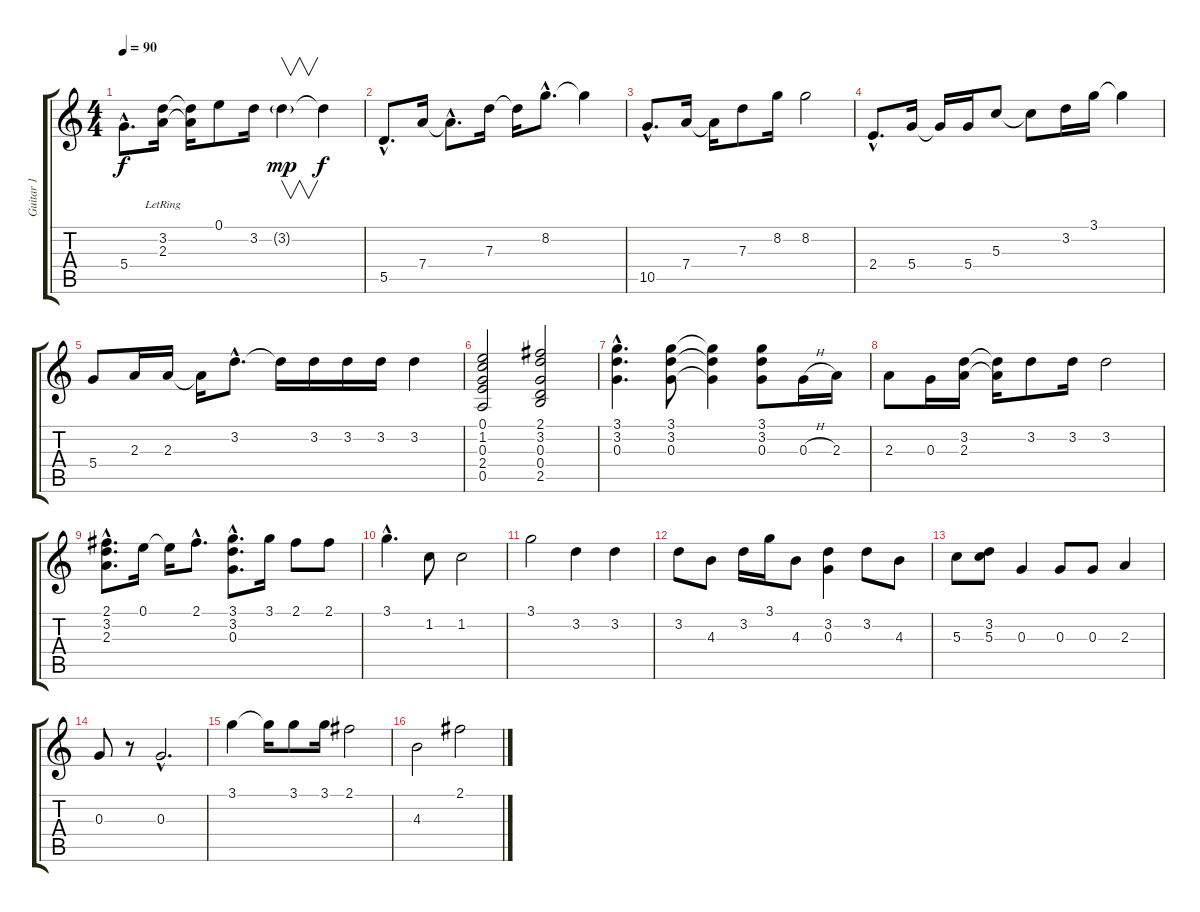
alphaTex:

\track ("Guitar 1" "Guitar 1") {instrument electricguitarjazz}
\staff {score tabs}
\tuning (E4 B3 G3 D3 A2 E2) {hide}
\ts (4 4)
\tempo 90
\clef g2
\ks c
5.4{hac}.8{d dy f} (3.2{lr} 2.3{lr}).16 (3.2{t} 2.3{t}).16 0.1.8 3.2.16 3.2{g}.4{v dy mp} 3.2{t}.4{dy f} |
5.5{hac}.8{d} 7.4.16 7.4{hac t}.8{d} 7.3.16 7.3{t}.16 8.2{hac}.8{d} 8.2{t}.4 |
10.5{hac}.8{d} 7.4.16 7.4{t}.16 7.3.8 8.2.16 8.2.2 |
2.4{hac}.8{d} 5.4.16 5.4{t}.16 5.4.16 5.3.8 5.3{t}.8 3.2.16 3.1.16 3.1{t}.4 |
5.4.8 2.3.16 2.3.16 2.3{t}.16 3.2{hac}.8{d} 3.2{t}.16 3.2.16 3.2.16 3.2.16 3.2.4 |
(0.1 1.2 0.3 2.4 0.5).2 (2.1 3.2 0.3 0.4 2.5).2 |
(3.1{hac} 3.2{hac} 0.3{hac}).4{d} (3.1 3.2 0.3).8 (3.1{t} 3.2{t} 0.3{t}).4 (3.1 3.2 0.3).8 0.3{h}.16 2.3.16 |
2.3.8 0.3.16 (3.2 2.3).16 (3.2{t} 2.3{t}).16 3.2.8 3.2.16 3.2.2 |
(2.1{hac} 3.2{hac} 2.3{hac}).8{d} 0.1.16 0.1{t}.16 2.1{hac}.8{d} (3.1{hac} 3.2{hac} 0.3{hac}).8{d} 3.1.16 2.1.8 2.1.8 |
3.1{hac}.4{d} 1.2.8 1.2.2 |
3.1.2 3.2.4 3.2.4 |
3.2.8 4.3.8 3.2.16 3.1.16 4.3.8 (3.2 0.3).4 3.2.8 4.3.8 |
5.3.8 (3.2 5.3).8 0.3.4 0.3.8 0.3.8 2.3.4 |
0.3.8 r.8 0.3{hac}.2{d} |
3.1.4 3.1{t}.16 3.1.8 3.1.16 2.1.2 |
4.3.2 2.1.2
